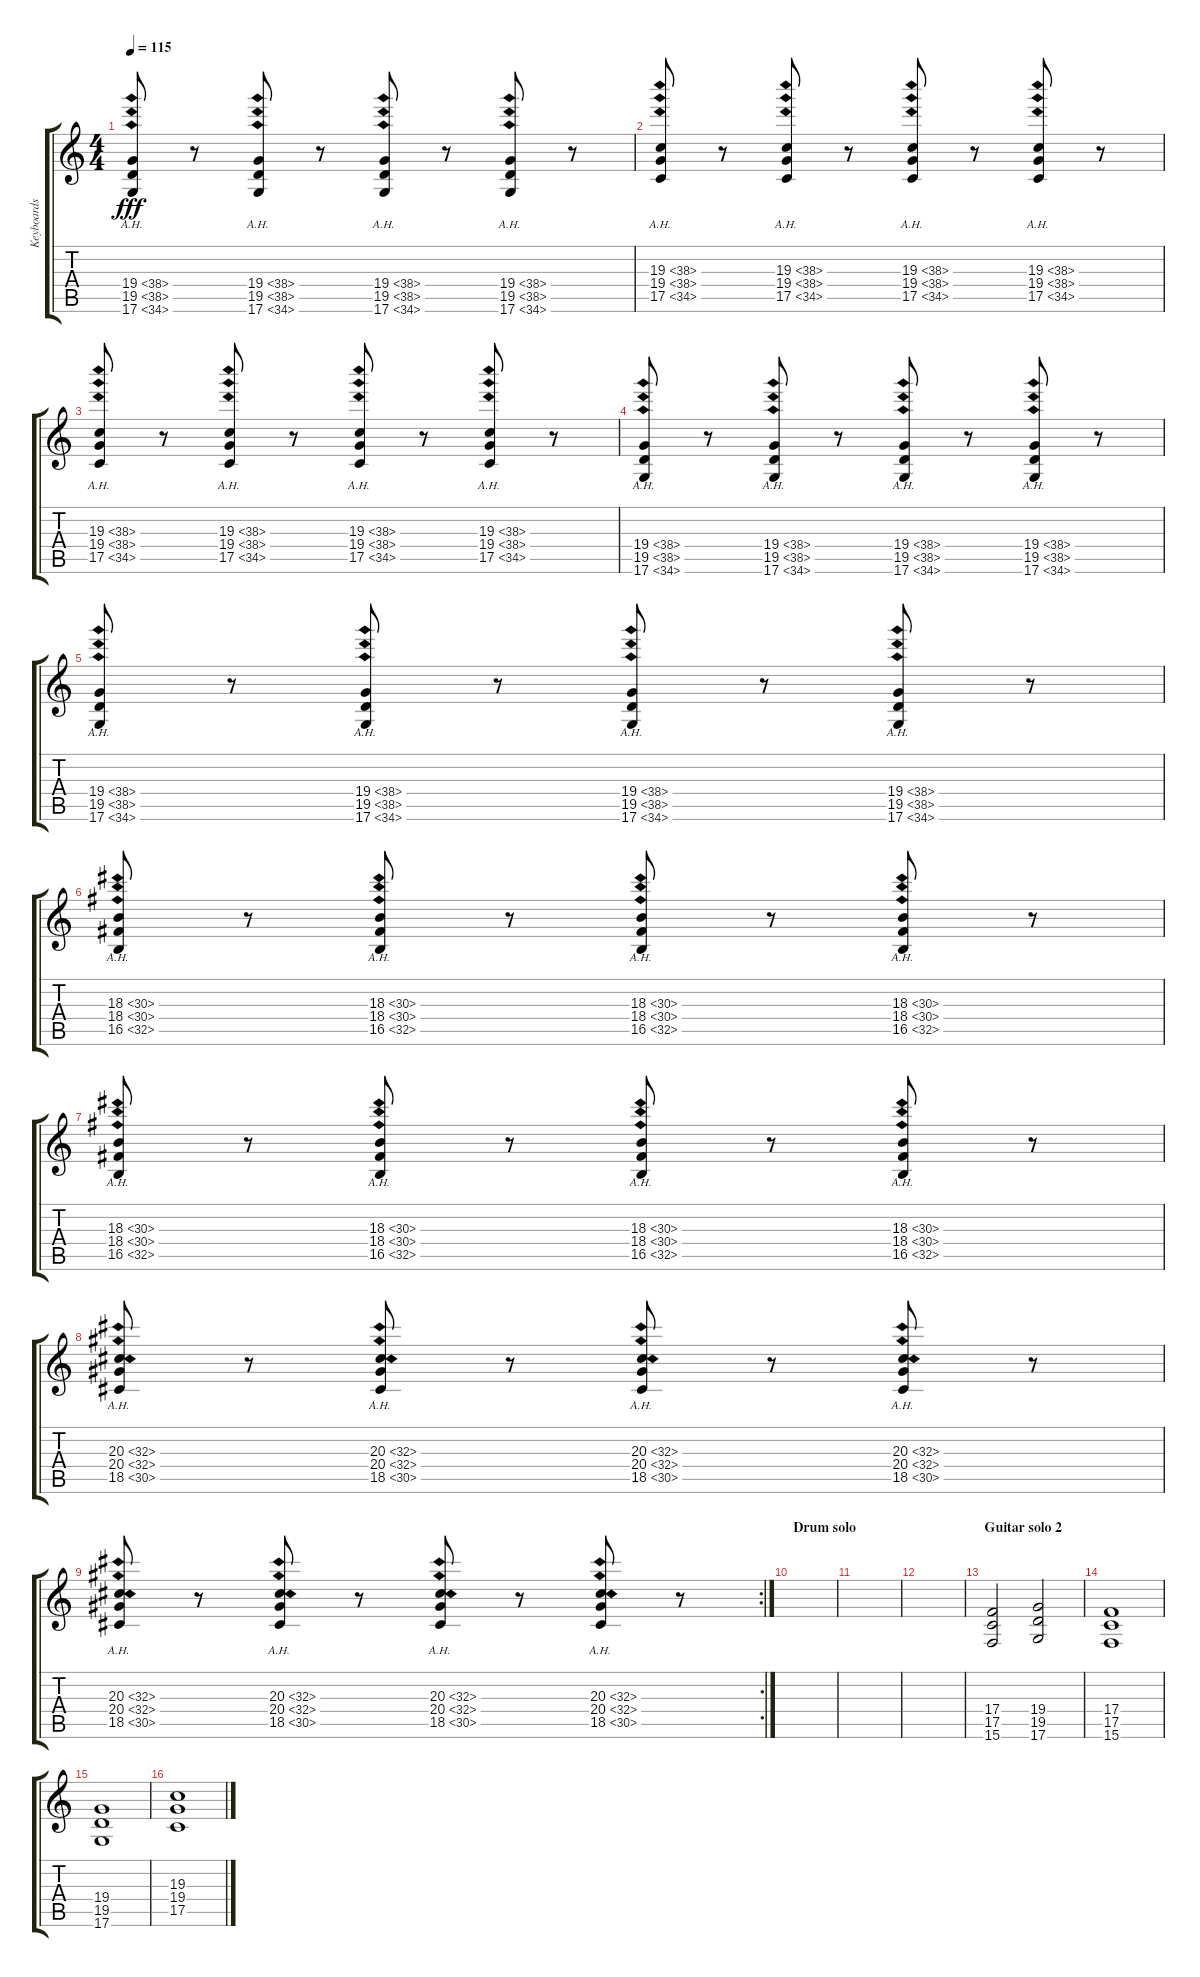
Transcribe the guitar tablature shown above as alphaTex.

\track ("Keyboards 2" "Keyboards ") {instrument stringensemble1}
\staff {score tabs}
\tuning (D4 A3 F3 C3 G2 D2) {hide}
\ts (4 4)
\tempo 115
\clef g2
\ks c
(19.4{ah 19} 19.5{ah 19} 17.6{ah 17}).8{dy fff} r.8 (19.4{ah 19} 19.5{ah 19} 17.6{ah 17}).8 r.8 (19.4{ah 19} 19.5{ah 19} 17.6{ah 17}).8 r.8 (19.4{ah 19} 19.5{ah 19} 17.6{ah 17}).8 r.8 |
(19.3{ah 19} 19.4{ah 19} 17.5{ah 17}).8 r.8 (19.3{ah 19} 19.4{ah 19} 17.5{ah 17}).8 r.8 (19.3{ah 19} 19.4{ah 19} 17.5{ah 17}).8 r.8 (19.3{ah 19} 19.4{ah 19} 17.5{ah 17}).8 r.8 |
(19.3{ah 19} 19.4{ah 19} 17.5{ah 17}).8 r.8 (19.3{ah 19} 19.4{ah 19} 17.5{ah 17}).8 r.8 (19.3{ah 19} 19.4{ah 19} 17.5{ah 17}).8 r.8 (19.3{ah 19} 19.4{ah 19} 17.5{ah 17}).8 r.8 |
(19.4{ah 19} 19.5{ah 19} 17.6{ah 17}).8 r.8 (19.4{ah 19} 19.5{ah 19} 17.6{ah 17}).8 r.8 (19.4{ah 19} 19.5{ah 19} 17.6{ah 17}).8 r.8 (19.4{ah 19} 19.5{ah 19} 17.6{ah 17}).8 r.8 |
(19.4{ah 19} 19.5{ah 19} 17.6{ah 17}).8 r.8 (19.4{ah 19} 19.5{ah 19} 17.6{ah 17}).8 r.8 (19.4{ah 19} 19.5{ah 19} 17.6{ah 17}).8 r.8 (19.4{ah 19} 19.5{ah 19} 17.6{ah 17}).8 r.8 |
(18.3{ah 12} 18.4{ah 12} 16.5{ah 16}).8 r.8 (18.3{ah 12} 18.4{ah 12} 16.5{ah 16}).8 r.8 (18.3{ah 12} 18.4{ah 12} 16.5{ah 16}).8 r.8 (18.3{ah 12} 18.4{ah 12} 16.5{ah 16}).8 r.8 |
(18.3{ah 12} 18.4{ah 12} 16.5{ah 16}).8 r.8 (18.3{ah 12} 18.4{ah 12} 16.5{ah 16}).8 r.8 (18.3{ah 12} 18.4{ah 12} 16.5{ah 16}).8 r.8 (18.3{ah 12} 18.4{ah 12} 16.5{ah 16}).8 r.8 |
(20.3{ah 12} 20.4{ah 12} 18.5{ah 12}).8 r.8 (20.3{ah 12} 20.4{ah 12} 18.5{ah 12}).8 r.8 (20.3{ah 12} 20.4{ah 12} 18.5{ah 12}).8 r.8 (20.3{ah 12} 20.4{ah 12} 18.5{ah 12}).8 r.8 |
\rc 2
(20.3{ah 12} 20.4{ah 12} 18.5{ah 12}).8 r.8 (20.3{ah 12} 20.4{ah 12} 18.5{ah 12}).8 r.8 (20.3{ah 12} 20.4{ah 12} 18.5{ah 12}).8 r.8 (20.3{ah 12} 20.4{ah 12} 18.5{ah 12}).8 r.8 |
\section ("" "Drum solo")
|
|
|
\section ("" "Guitar solo 2")
(17.4 17.5 15.6).2 (19.4 19.5 17.6).2 |
(17.4 17.5 15.6).1 |
(19.4 19.5 17.6).1 |
(19.3 19.4 17.5).1
